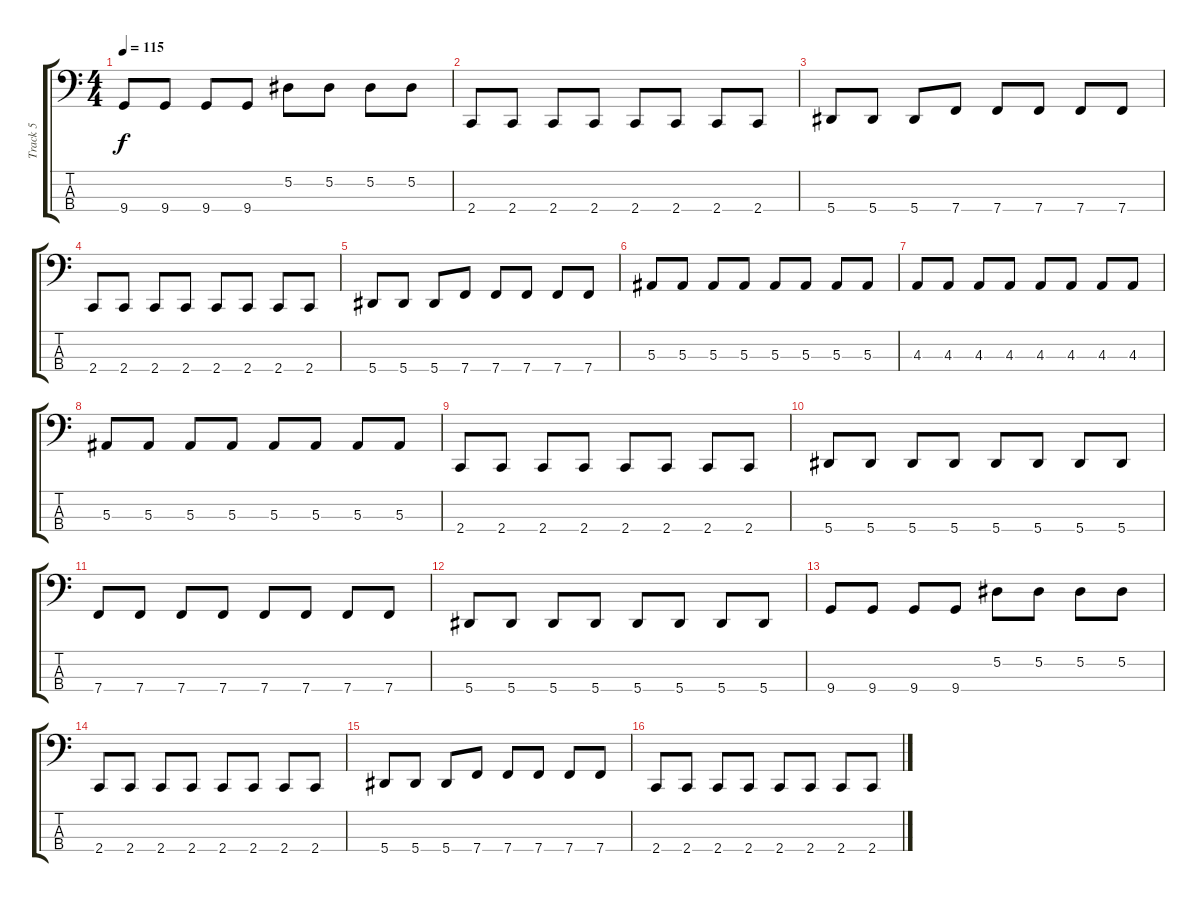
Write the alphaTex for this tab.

\track ("Track 5" "Track 5") {instrument electricbassfinger}
\staff {score tabs}
\tuning (Eb2 Bb1 F1 Bb0) {hide}
\ts (4 4)
\tempo 115
\clef f4
\ks c
9.4.8{dy f} 9.4.8 9.4.8 9.4.8 5.2.8 5.2.8 5.2.8 5.2.8 |
2.4.8 2.4.8 2.4.8 2.4.8 2.4.8 2.4.8 2.4.8 2.4.8 |
5.4.8 5.4.8 5.4.8 7.4.8 7.4.8 7.4.8 7.4.8 7.4.8 |
2.4.8 2.4.8 2.4.8 2.4.8 2.4.8 2.4.8 2.4.8 2.4.8 |
5.4.8 5.4.8 5.4.8 7.4.8 7.4.8 7.4.8 7.4.8 7.4.8 |
5.3.8 5.3.8 5.3.8 5.3.8 5.3.8 5.3.8 5.3.8 5.3.8 |
4.3.8 4.3.8 4.3.8 4.3.8 4.3.8 4.3.8 4.3.8 4.3.8 |
5.3.8 5.3.8 5.3.8 5.3.8 5.3.8 5.3.8 5.3.8 5.3.8 |
2.4.8 2.4.8 2.4.8 2.4.8 2.4.8 2.4.8 2.4.8 2.4.8 |
5.4.8 5.4.8 5.4.8 5.4.8 5.4.8 5.4.8 5.4.8 5.4.8 |
7.4.8 7.4.8 7.4.8 7.4.8 7.4.8 7.4.8 7.4.8 7.4.8 |
5.4.8 5.4.8 5.4.8 5.4.8 5.4.8 5.4.8 5.4.8 5.4.8 |
9.4.8 9.4.8 9.4.8 9.4.8 5.2.8 5.2.8 5.2.8 5.2.8 |
2.4.8 2.4.8 2.4.8 2.4.8 2.4.8 2.4.8 2.4.8 2.4.8 |
5.4.8 5.4.8 5.4.8 7.4.8 7.4.8 7.4.8 7.4.8 7.4.8 |
2.4.8 2.4.8 2.4.8 2.4.8 2.4.8 2.4.8 2.4.8 2.4.8
